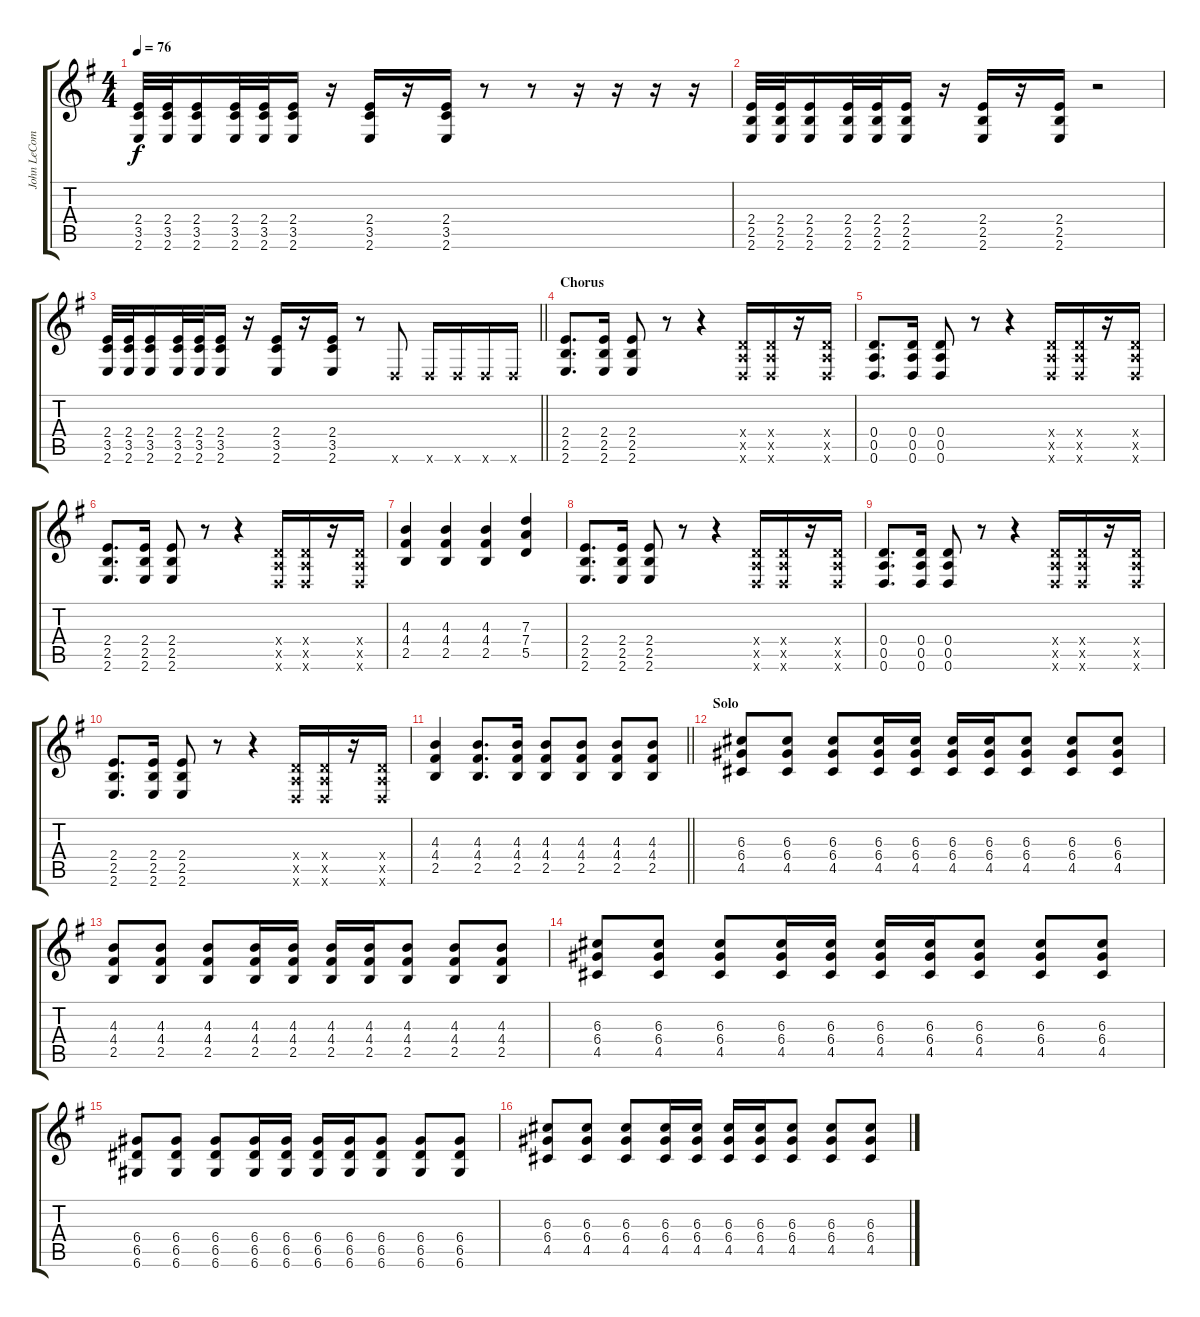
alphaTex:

\track ("John LeCompt RULES!!!!" "John LeCom") {instrument distortionguitar}
\staff {score tabs}
\tuning (E4 B3 G3 D3 A2 D2) {hide}
\ts (4 4)
\tempo 76
\clef g2
\ks g
(2.4 3.5 2.6).32{dy f} (2.4 3.5 2.6).32 (2.4 3.5 2.6).16 (2.4 3.5 2.6).32 (2.4 3.5 2.6).32 (2.4 3.5 2.6).16 r.16 (2.4 3.5 2.6).16 r.16 (2.4 3.5 2.6).16 r.8 r.8 r.16 r.16 r.16 r.16 |
(2.4 2.5 2.6).32 (2.4 2.5 2.6).32 (2.4 2.5 2.6).16 (2.4 2.5 2.6).32 (2.4 2.5 2.6).32 (2.4 2.5 2.6).16 r.16 (2.4 2.5 2.6).16 r.16 (2.4 2.5 2.6).16 r.2 |
\barLineRight lightlight
(2.4 3.5 2.6).32 (2.4 3.5 2.6).32 (2.4 3.5 2.6).16 (2.4 3.5 2.6).32 (2.4 3.5 2.6).32 (2.4 3.5 2.6).16 r.16 (2.4 3.5 2.6).16 r.16 (2.4 3.5 2.6).16 r.8 0.6{x}.8{volume 7} 0.6{x}.16 0.6{x}.16 0.6{x}.16 0.6{x}.16 |
\section ("" "Chorus")
(2.4 2.5 2.6).8{d volume 14} (2.4 2.5 2.6).16 (2.4 2.5 2.6).8 r.8 r.4 (0.4{x} 0.5{x} 0.6{x}).16 (0.4{x} 0.5{x} 0.6{x}).16 r.16 (0.4{x} 0.5{x} 0.6{x}).16 |
(0.4 0.5 0.6).8{d} (0.4 0.5 0.6).16 (0.4 0.5 0.6).8 r.8 r.4 (0.4{x} 0.5{x} 0.6{x}).16 (0.4{x} 0.5{x} 0.6{x}).16 r.16 (0.4{x} 0.5{x} 0.6{x}).16 |
(2.4 2.5 2.6).8{d} (2.4 2.5 2.6).16 (2.4 2.5 2.6).8 r.8 r.4 (0.4{x} 0.5{x} 0.6{x}).16 (0.4{x} 0.5{x} 0.6{x}).16 r.16 (0.4{x} 0.5{x} 0.6{x}).16 |
(4.3 4.4 2.5).4 (4.3 4.4 2.5).4 (4.3 4.4 2.5).4 (7.3 7.4 5.5).4 |
(2.4 2.5 2.6).8{d} (2.4 2.5 2.6).16 (2.4 2.5 2.6).8 r.8 r.4 (0.4{x} 0.5{x} 0.6{x}).16 (0.4{x} 0.5{x} 0.6{x}).16 r.16 (0.4{x} 0.5{x} 0.6{x}).16 |
(0.4 0.5 0.6).8{d} (0.4 0.5 0.6).16 (0.4 0.5 0.6).8 r.8 r.4 (0.4{x} 0.5{x} 0.6{x}).16 (0.4{x} 0.5{x} 0.6{x}).16 r.16 (0.4{x} 0.5{x} 0.6{x}).16 |
(2.4 2.5 2.6).8{d} (2.4 2.5 2.6).16 (2.4 2.5 2.6).8 r.8 r.4 (0.4{x} 0.5{x} 0.6{x}).16 (0.4{x} 0.5{x} 0.6{x}).16 r.16 (0.4{x} 0.5{x} 0.6{x}).16 |
\barLineRight lightlight
(4.3 4.4 2.5).4{volume 13} (4.3 4.4 2.5).8{d} (4.3 4.4 2.5).16 (4.3 4.4 2.5).8 (4.3 4.4 2.5).8 (4.3 4.4 2.5).8 (4.3 4.4 2.5).8 |
\section ("" "Solo")
(6.3 6.4 4.5).8{volume 12} (6.3 6.4 4.5).8 (6.3 6.4 4.5).8 (6.3 6.4 4.5).16 (6.3 6.4 4.5).16 (6.3 6.4 4.5).16 (6.3 6.4 4.5).16 (6.3 6.4 4.5).8 (6.3 6.4 4.5).8 (6.3 6.4 4.5).8 |
(4.3 4.4 2.5).8 (4.3 4.4 2.5).8 (4.3 4.4 2.5).8 (4.3 4.4 2.5).16 (4.3 4.4 2.5).16 (4.3 4.4 2.5).16 (4.3 4.4 2.5).16 (4.3 4.4 2.5).8 (4.3 4.4 2.5).8 (4.3 4.4 2.5).8 |
(6.3 6.4 4.5).8 (6.3 6.4 4.5).8 (6.3 6.4 4.5).8 (6.3 6.4 4.5).16 (6.3 6.4 4.5).16 (6.3 6.4 4.5).16 (6.3 6.4 4.5).16 (6.3 6.4 4.5).8 (6.3 6.4 4.5).8 (6.3 6.4 4.5).8 |
(6.4 6.5 6.6).8 (6.4 6.5 6.6).8 (6.4 6.5 6.6).8 (6.4 6.5 6.6).16 (6.4 6.5 6.6).16 (6.4 6.5 6.6).16 (6.4 6.5 6.6).16 (6.4 6.5 6.6).8 (6.4 6.5 6.6).8 (6.4 6.5 6.6).8 |
(6.3 6.4 4.5).8 (6.3 6.4 4.5).8 (6.3 6.4 4.5).8 (6.3 6.4 4.5).16 (6.3 6.4 4.5).16 (6.3 6.4 4.5).16 (6.3 6.4 4.5).16 (6.3 6.4 4.5).8 (6.3 6.4 4.5).8 (6.3 6.4 4.5).8
